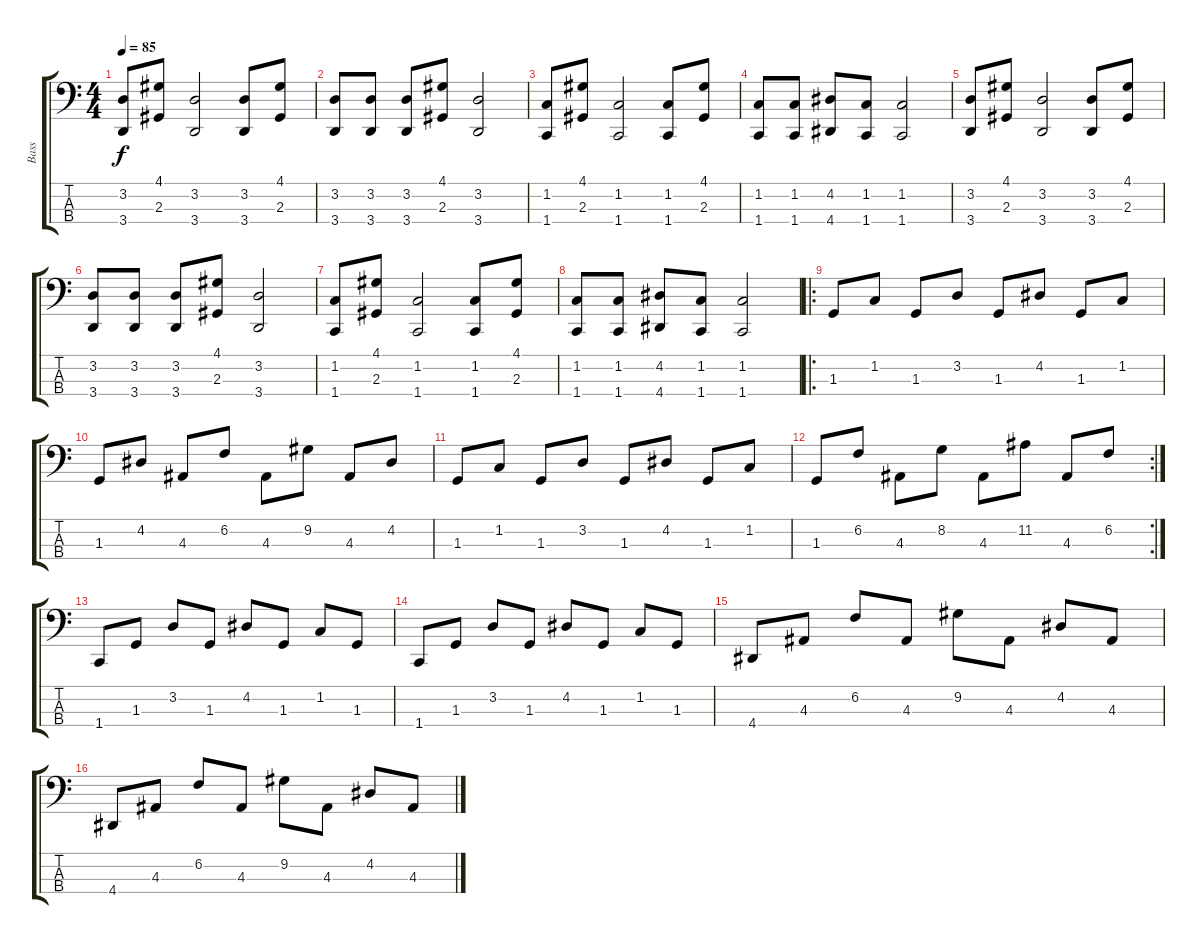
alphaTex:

\track ("Bass" "Bass") {instrument electricbassfinger}
\staff {score tabs}
\tuning (E2 B1 Gb1 B0) {hide}
\ts (4 4)
\tempo 85
\clef f4
\ks c
(3.2 3.4).8{dy f instrument electricbassfinger} (4.1 2.3).8 (3.2 3.4).2 (3.2 3.4).8 (4.1 2.3).8 |
(3.2 3.4).8 (3.2 3.4).8 (3.2 3.4).8 (4.1 2.3).8 (3.2 3.4).2 |
(1.2 1.4).8 (4.1 2.3).8 (1.2 1.4).2 (1.2 1.4).8 (4.1 2.3).8 |
(1.2 1.4).8 (1.2 1.4).8 (4.2 4.4).8 (1.2 1.4).8 (1.2 1.4).2 |
(3.2 3.4).8 (4.1 2.3).8 (3.2 3.4).2 (3.2 3.4).8 (4.1 2.3).8 |
(3.2 3.4).8 (3.2 3.4).8 (3.2 3.4).8 (4.1 2.3).8 (3.2 3.4).2 |
(1.2 1.4).8 (4.1 2.3).8 (1.2 1.4).2 (1.2 1.4).8 (4.1 2.3).8 |
(1.2 1.4).8 (1.2 1.4).8 (4.2 4.4).8 (1.2 1.4).8 (1.2 1.4).2 |
\ro
1.3.8 1.2.8 1.3.8 3.2.8 1.3.8 4.2.8 1.3.8 1.2.8 |
1.3.8 4.2.8 4.3.8 6.2.8 4.3.8 9.2.8 4.3.8 4.2.8 |
1.3.8 1.2.8 1.3.8 3.2.8 1.3.8 4.2.8 1.3.8 1.2.8 |
\rc 2
1.3.8 6.2.8 4.3.8 8.2.8 4.3.8 11.2.8 4.3.8 6.2.8 |
1.4.8 1.3.8 3.2.8 1.3.8 4.2.8 1.3.8 1.2.8 1.3.8 |
1.4.8 1.3.8 3.2.8 1.3.8 4.2.8 1.3.8 1.2.8 1.3.8 |
4.4.8 4.3.8 6.2.8 4.3.8 9.2.8 4.3.8 4.2.8 4.3.8 |
4.4.8 4.3.8 6.2.8 4.3.8 9.2.8 4.3.8 4.2.8 4.3.8
